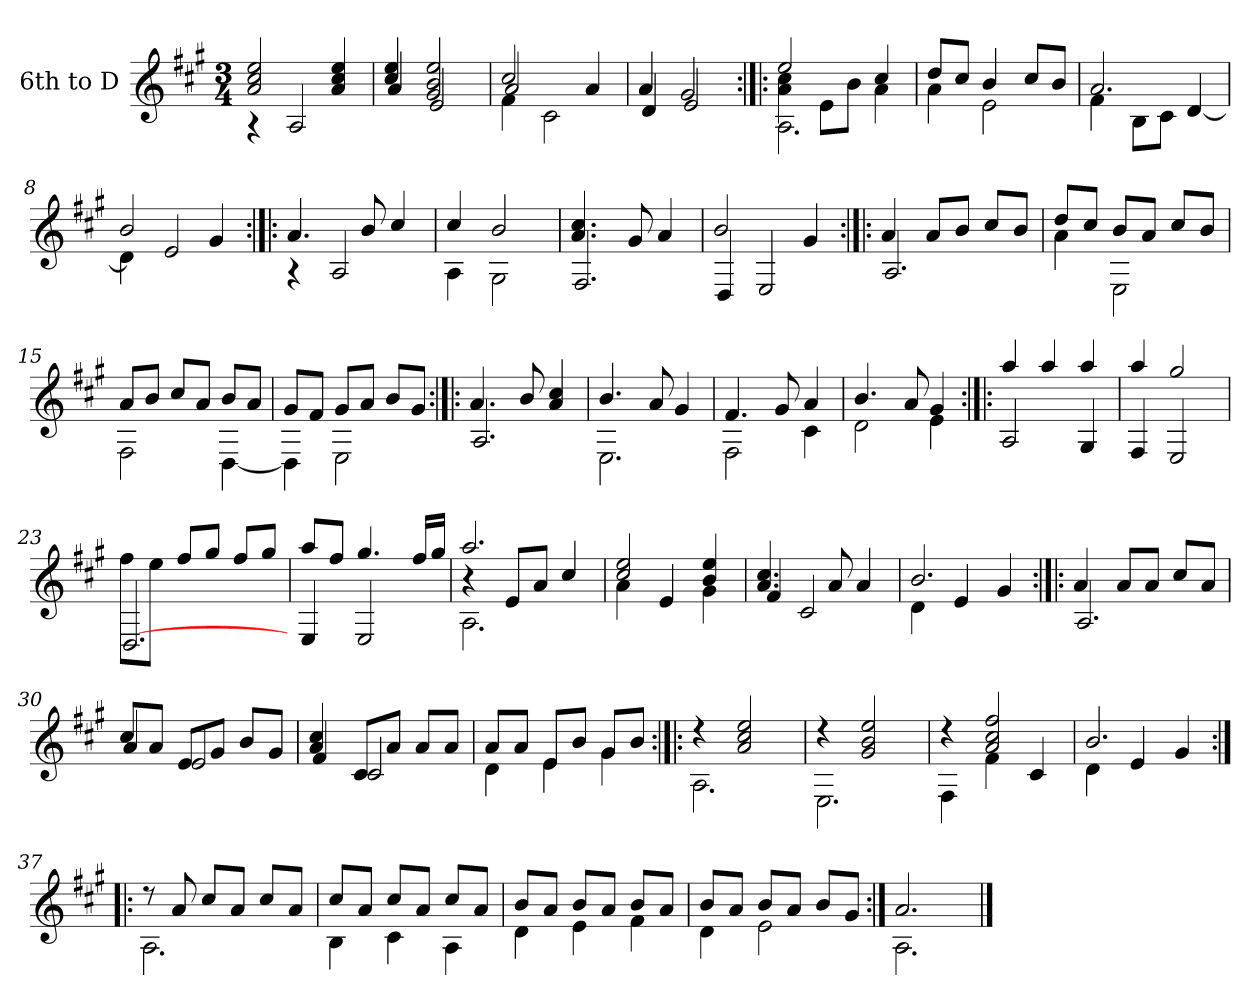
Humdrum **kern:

**kern
*part1
*staff1
*I"6th to D
!!LO:PB:g=z
*clefG2
*ITrd14c24
*k[f#c#g#]
*A:
*M3/4
=1
*^
*	*^
2AAi/ 2C#i 2Ei	4ryy	4r
.	2ryy	2AAAi/
4AAi/ 4C#i 4Ei	.	.
*	*v	*v
=2	=2
4C#i/ 4Ei	4AAi/
2GG#i/ 2BBi 2Ei	2EEi/
=3	=3
*	*^
2C#i/	2AAi/	4FF#i\
.	.	2CC#i\
4AAi/	4ryy	.
*	*v	*v
=4	=4
4AAi/	4DDi/
2GG#i/	2EEi/
=5:|!|:	=5:|!|:
*	*^
2Ei/	4AAi\ 4C#i	2.AAAi\
.	8EEi\L	.
.	8BBi\J	.
4C#i/	4AAi\	.
*	*v	*v
=6	=6
8Di/L	4AAi\
8C#i/J	.
4BBi/	2EEi\
8C#i/L	.
8BBi/J	.
!!LO:LB:g=z	!!
=7	=7
2.AAi/	4FF#i\
.	8BBBi\L
.	8CC#i\J
.	[<4DDi/
=8	=8
2BBi/	4DDi\]
.	2EEi/
4GG#i/	.
=9:|!|:	=9:|!|:
4.AAi/	4r
.	2AAAi/
8BBi/	.
4C#i/	.
=10	=10
4C#i/	4AAAi\
2BBi/	2GGG#i\
=11	=11
4.AAi/ 4.C#i	2.FFF#i/
8GG#i/	.
4AAi/	.
=12	=12
2BBi/	4DDDi/
.	2EEEi/
4GG#i/	.
=13:|!|:	=13:|!|:
4AAi/	2.AAAi/
8AAi/L	.
8BBi/J	.
8C#i/L	.
8BBi/J	.
!!LO:LB:g=z	!!
=14	=14
8Di/L	4AAi\
8C#i/J	.
8BBi/L	2EEEi\
8AAi/J	.
8C#i/L	.
8BBi/J	.
=15	=15
8AAi/L	2FFF#i\
8BBi/J	.
8C#i/L	.
8AAi/J	.
8BBi/L	[<4DDDi\
8AAi/J	.
=16	=16
8GG#i/L	4DDDi\]
8FF#i/J	.
8GG#i/L	2EEEi\
8AAi/J	.
8BBi/L	.
8GG#i/J	.
=17:|!|:	=17:|!|:
4.AAi/	2.AAAi/
8BBi/	.
4AAi/ 4C#i	.
=18	=18
4.BBi/	2.EEEi\
8AAi/	.
4GG#i/	.
=19	=19
4.FF#i/	2FFF#i\
8GG#i/	.
4AAi/	4CC#i\
!!LO:LB:g=z	!!
=20	=20
4.BBi/	2DDi\
8AAi/	.
4GG#i/	4EEi\
=21:|!|:	=21:|!|:
4Ai/	2AAAi/
4Ai/	.
4Ai/	4GGG#i/
=22	=22
4Ai/	4FFF#i/
2G#i/	2EEEi/
=23	=23
*	*^
8F#i\L	8ryy	[<2.DDDi/
8Ei\J	8ryy	.
8F#i/L	4ryy	.
8G#i/J	.	.
8F#i/L	4ryy	.
8G#i/J	.	.
*	*v	*v
=24	=24
8Ai/L	4EEEi/
8F#i/J	.
4.G#i/	2EEEi/
16F#i/LL	.
16G#i/JJ	.
=25	=25
*	*^
2.Ai/	4r	2.AAAi\
.	8EEi/L	.
.	8AAi/J	.
.	4C#i/	.
*	*v	*v
=26	=26
2C#i/ 2Ei	4AAi\
.	4EEi/
4BBi/ 4Ei	4GG#i\
!!LO:LB:g=z	!!
=27	=27
4.AAi/ 4.C#i	4FF#i/
.	2CC#i/
8AAi/	.
4AAi/	.
=28	=28
2.BBi/	4DDi\
.	4EEi/
.	4GG#i/
=29:|!|:	=29:|!|:
4AAi/	2.AAAi/
8AAi/L	.
8AAi/J	.
8C#i/L	.
8AAi/J	.
=30	=30
8C#i/L	4AAi/
8AAi/J	.
8EEi/L	2EEi/
8GG#i/J	.
8BBi/L	.
8GG#i/J	.
=31	=31
4AAi/ 4C#i	4FF#i/
8CC#i/L	2CC#i/
8AAi/J	.
8AAi/L	.
8AAi/J	.
=32	=32
8AAi/L	4DDi\
8AAi/J	.
8EEi/L	4EEi\
8BBi/J	.
8GG#i/L	4GG#i\
8BBi/J	.
!!LO:LB:g=z	!!
=33:|!|:	=33:|!|:
4r	2.AAAi\
2AAi/ 2C#i 2Ei	.
=34	=34
4r	2.EEEi\
2GG#i/ 2BBi 2Ei	.
=35	=35
4r	4FFF#i\
2AAi/ 2C#i 2F#i	4FF#i\
.	4CC#i/
=36	=36
2.BBi/	4DDi\
.	4EEi/
.	4GG#i/
=37:|!|:	=37:|!|:
8r	2.AAAi\
8AAi/	.
8C#i/L	.
8AAi/J	.
8C#i/L	.
8AAi/J	.
!!LO:LB:g=z	!!
=38	=38
8C#i/L	4BBBi\
8AAi/J	.
8C#i/L	4CC#i\
8AAi/J	.
8C#i/L	4AAAi\
8AAi/J	.
=39	=39
8BBi/L	4DDi\
8AAi/J	.
8BBi/L	4EEi\
8AAi/J	.
8BBi/L	4FF#i\
8AAi/J	.
=40	=40
8BBi/L	4DDi\
8AAi/J	.
8BBi/L	2EEi\
8AAi/J	.
8BBi/L	.
8GG#i/J	.
=41:|!	=41:|!
2.AAi/	2.AAAi\
*v	*v
==
*-
